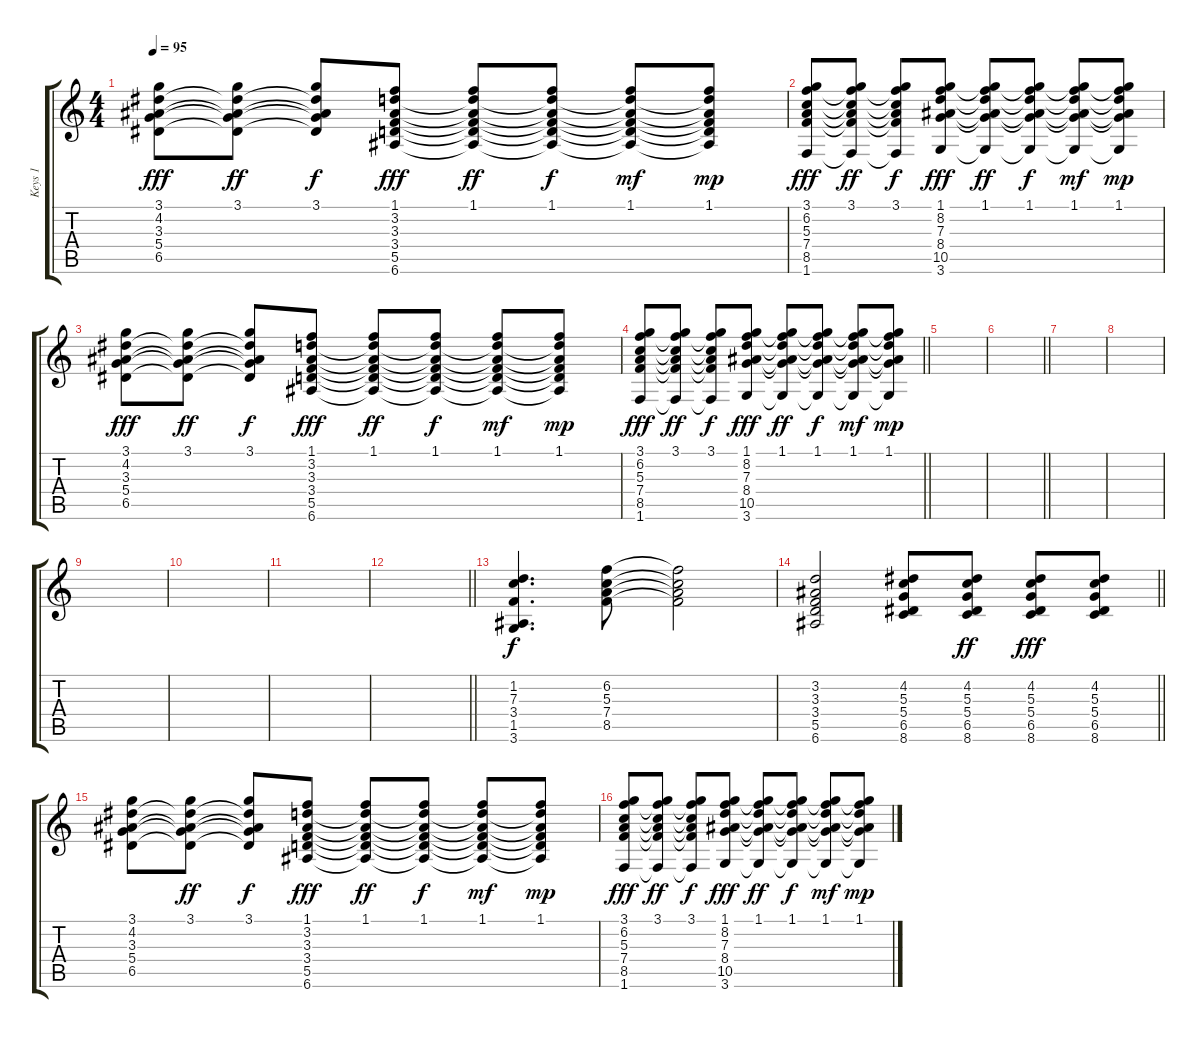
\track ("Keys 1" "Keys 1") {instrument electricguitarclean}
\staff {score tabs}
\tuning (E4 B3 G3 D3 A2 E2) {hide}
\ts (4 4)
\tempo 95
\clef g2
\ks c
(3.1 4.2 3.3 5.4 6.5).8{dy fff} (3.1 4.2{t} 3.3{t} 5.4{t} 6.5{t}).8{dy ff} (3.1 4.2{t} 3.3{t} 5.4{t} 6.5{t}).8{dy f} (1.1 3.2 3.3 3.4 5.5 6.6).8{dy fff} (1.1 3.2{t} 3.3{t} 3.4{t} 5.5{t} 6.6{t}).8{dy ff} (1.1 3.2{t} 3.3{t} 3.4{t} 5.5{t} 6.6{t}).8{dy f} (1.1 3.2{t} 3.3{t} 3.4{t} 5.5{t} 6.6{t}).8{dy mf} (1.1 3.2{t} 3.3{t} 3.4{t} 5.5{t} 6.6{t}).8{dy mp} |
(3.1 6.2 5.3 7.4 8.5 1.6).8{dy fff} (3.1 6.2{t} 5.3{t} 7.4{t} 8.5{t} 1.6{t}).8{dy ff} (3.1 6.2{t} 5.3{t} 7.4{t} 8.5{t} 1.6{t}).8{dy f} (1.1 8.2 7.3 8.4 10.5 3.6).8{dy fff} (1.1 8.2{t} 7.3{t} 8.4{t} 10.5{t} 3.6{t}).8{dy ff} (1.1 8.2{t} 7.3{t} 8.4{t} 10.5{t} 3.6{t}).8{dy f} (1.1 8.2{t} 7.3{t} 8.4{t} 10.5{t} 3.6{t}).8{dy mf} (1.1 8.2{t} 7.3{t} 8.4{t} 10.5{t} 3.6{t}).8{dy mp} |
(3.1 4.2 3.3 5.4 6.5).8{dy fff} (3.1 4.2{t} 3.3{t} 5.4{t} 6.5{t}).8{dy ff} (3.1 4.2{t} 3.3{t} 5.4{t} 6.5{t}).8{dy f} (1.1 3.2 3.3 3.4 5.5 6.6).8{dy fff} (1.1 3.2{t} 3.3{t} 3.4{t} 5.5{t} 6.6{t}).8{dy ff} (1.1 3.2{t} 3.3{t} 3.4{t} 5.5{t} 6.6{t}).8{dy f} (1.1 3.2{t} 3.3{t} 3.4{t} 5.5{t} 6.6{t}).8{dy mf} (1.1 3.2{t} 3.3{t} 3.4{t} 5.5{t} 6.6{t}).8{dy mp} |
\barLineRight lightlight
(3.1 6.2 5.3 7.4 8.5 1.6).8{dy fff} (3.1 6.2{t} 5.3{t} 7.4{t} 8.5{t} 1.6{t}).8{dy ff} (3.1 6.2{t} 5.3{t} 7.4{t} 8.5{t} 1.6{t}).8{dy f} (1.1 8.2 7.3 8.4 10.5 3.6).8{dy fff} (1.1 8.2{t} 7.3{t} 8.4{t} 10.5{t} 3.6{t}).8{dy ff} (1.1 8.2{t} 7.3{t} 8.4{t} 10.5{t} 3.6{t}).8{dy f} (1.1 8.2{t} 7.3{t} 8.4{t} 10.5{t} 3.6{t}).8{dy mf} (1.1 8.2{t} 7.3{t} 8.4{t} 10.5{t} 3.6{t}).8{dy mp} |
|
\barLineRight lightlight
|
|
|
|
|
|
\barLineRight lightlight
|
(1.2 7.3 3.4 1.5 3.6).4{d dy f} (6.2 5.3 7.4 8.5).8 (6.2{t} 5.3{t} 7.4{t} 8.5{t}).2 |
\barLineRight lightlight
(3.2 3.3 3.4 5.5 6.6).2 (4.2 5.3 5.4 6.5 8.6).8 (4.2 5.3 5.4 6.5 8.6).8{dy ff} (4.2 5.3 5.4 6.5 8.6).8{dy fff} (4.2 5.3 5.4 6.5 8.6).8 |
(3.1 4.2 3.3 5.4 6.5).8 (3.1 4.2{t} 3.3{t} 5.4{t} 6.5{t}).8{dy ff} (3.1 4.2{t} 3.3{t} 5.4{t} 6.5{t}).8{dy f} (1.1 3.2 3.3 3.4 5.5 6.6).8{dy fff} (1.1 3.2{t} 3.3{t} 3.4{t} 5.5{t} 6.6{t}).8{dy ff} (1.1 3.2{t} 3.3{t} 3.4{t} 5.5{t} 6.6{t}).8{dy f} (1.1 3.2{t} 3.3{t} 3.4{t} 5.5{t} 6.6{t}).8{dy mf} (1.1 3.2{t} 3.3{t} 3.4{t} 5.5{t} 6.6{t}).8{dy mp} |
(3.1 6.2 5.3 7.4 8.5 1.6).8{dy fff} (3.1 6.2{t} 5.3{t} 7.4{t} 8.5{t} 1.6{t}).8{dy ff} (3.1 6.2{t} 5.3{t} 7.4{t} 8.5{t} 1.6{t}).8{dy f} (1.1 8.2 7.3 8.4 10.5 3.6).8{dy fff} (1.1 8.2{t} 7.3{t} 8.4{t} 10.5{t} 3.6{t}).8{dy ff} (1.1 8.2{t} 7.3{t} 8.4{t} 10.5{t} 3.6{t}).8{dy f} (1.1 8.2{t} 7.3{t} 8.4{t} 10.5{t} 3.6{t}).8{dy mf} (1.1 8.2{t} 7.3{t} 8.4{t} 10.5{t} 3.6{t}).8{dy mp}
